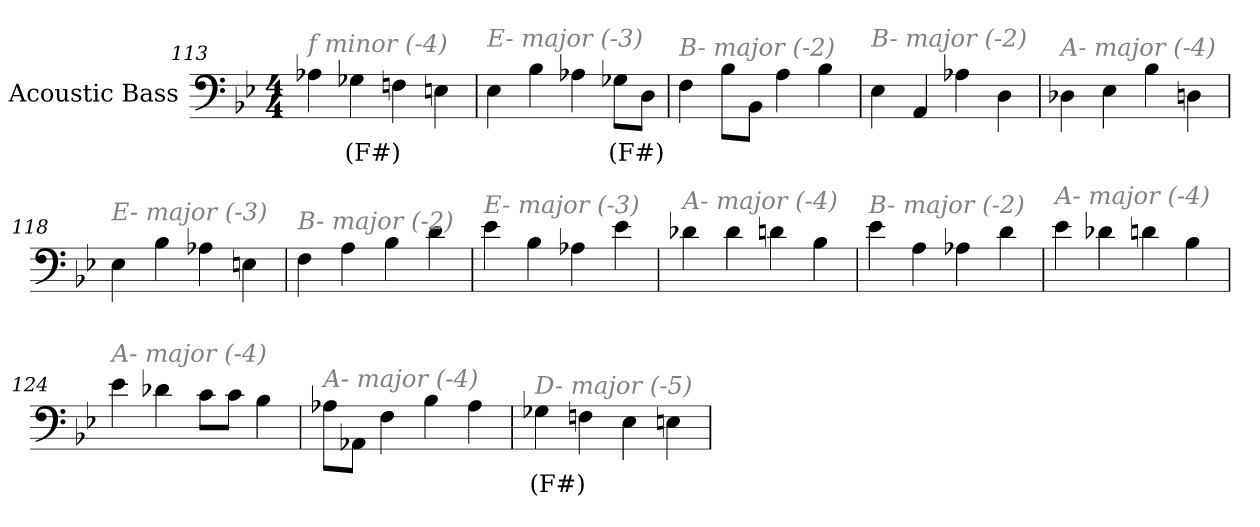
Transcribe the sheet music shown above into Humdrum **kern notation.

**kern	**text
*part1	*part1
*staff1	*staff1
*I"Acoustic Bass	*
*clefF4	*
*ITrd7c12	*
*k[b-e-]	*
*B-:	*
*M4/4	*
=113	=113
!LO:TX:i:color=#808080:t=f minor (-4)	!
4AA-X	.
4GG-Xi	(F#)
4FFn	.
4EEn	.
=114	=114
!LO:TX:i:color=#808080:t=E- major (-3)	!
4EE-	.
4BB-	.
4AA-X	.
8GG-XiL	(F#)
8DDJ	.
=115	=115
!LO:TX:i:color=#808080:t=B- major (-2)	!
4FF	.
8BB-L	.
8BBB-J	.
4AA	.
4BB-	.
=116	=116
!LO:TX:i:color=#808080:t=B- major (-2)	!
4EE-	.
4AAA	.
4AA-X	.
4DD	.
=117	=117
!LO:TX:i:color=#808080:t=A- major (-4)	!
4DD-X	.
4EE-	.
4BB-	.
4DDn	.
=118	=118
!LO:TX:i:color=#808080:t=E- major (-3)	!
4EE-	.
4BB-	.
4AA-X	.
4EEn	.
=119	=119
!LO:TX:i:color=#808080:t=B- major (-2)	!
4FF	.
4AA	.
4BB-	.
4D	.
=120	=120
!LO:TX:i:color=#808080:t=E- major (-3)	!
4E-	.
4BB-	.
4AA-X	.
4E-	.
=121	=121
!LO:TX:i:color=#808080:t=A- major (-4)	!
4D-X	.
4D-	.
4Dn	.
4BB-	.
=122	=122
!LO:TX:i:color=#808080:t=B- major (-2)	!
4E-	.
4AA	.
4AA-X	.
4D	.
=123	=123
!LO:TX:i:color=#808080:t=A- major (-4)	!
4E-	.
4D-X	.
4Dn	.
4BB-	.
=124	=124
!LO:TX:i:color=#808080:t=A- major (-4)	!
4E-	.
4D-X	.
8CL	.
8CJ	.
4BB-	.
=125	=125
!LO:TX:i:color=#808080:t=A- major (-4)	!
8AA-XL	.
8AAA-XJ	.
4FF	.
4BB-	.
4AA-	.
=126	=126
!LO:TX:i:color=#808080:t=D- major (-5)	!
4GG-Xi	(F#)
4FFn	.
4EE-	.
4EEn	.
=	=
*-	*-
